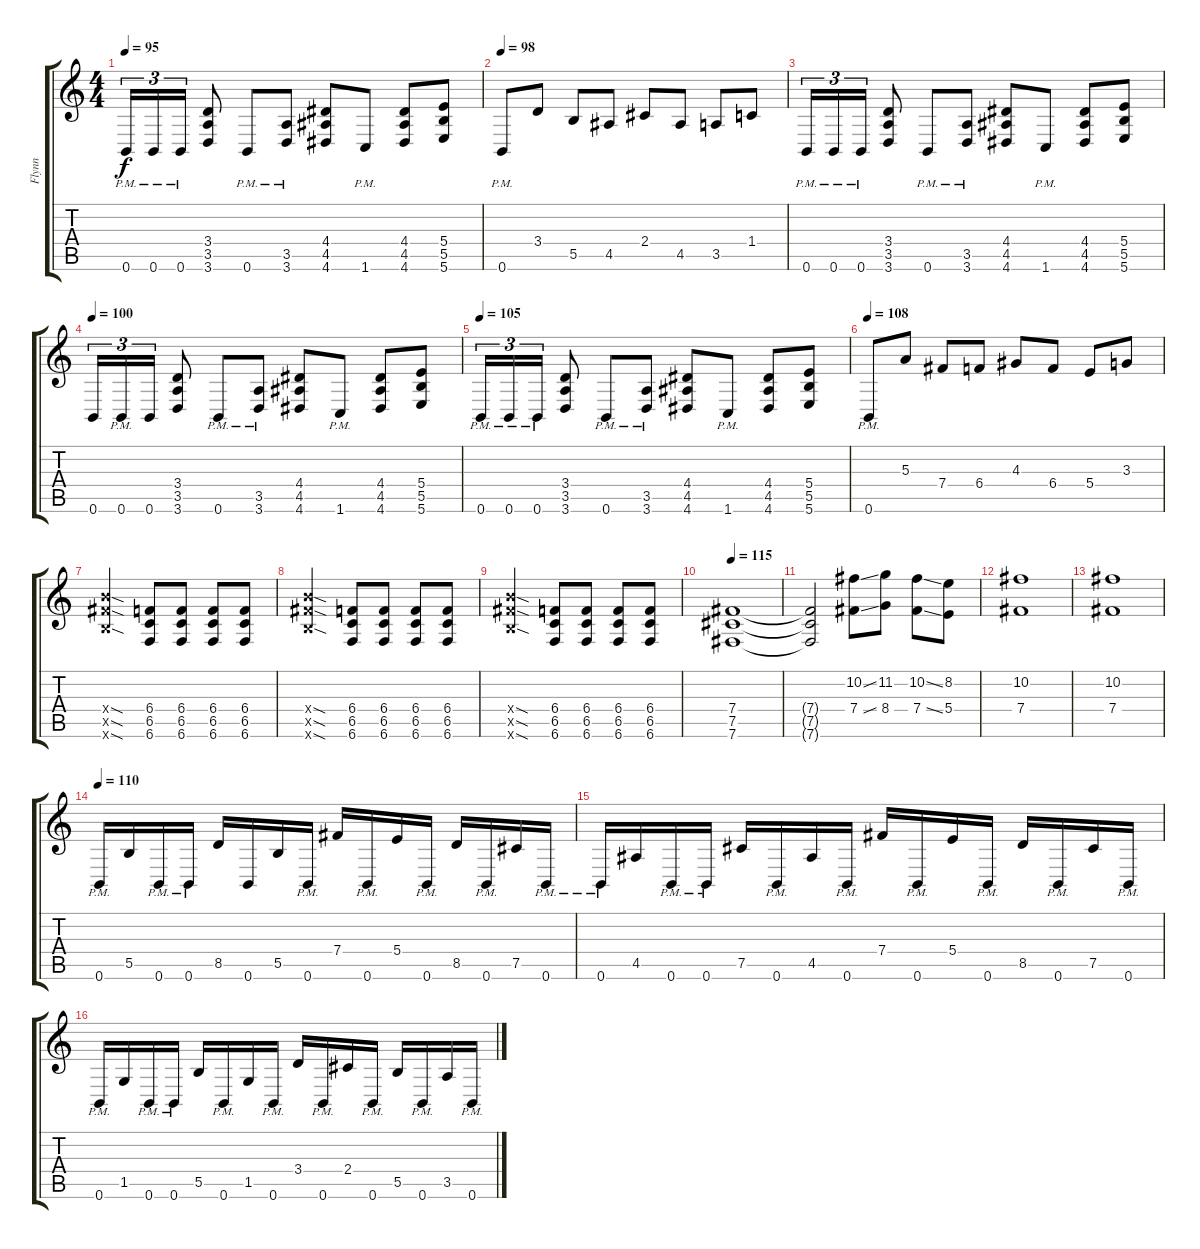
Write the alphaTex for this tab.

\track ("Flynn" "Flynn") {instrument distortionguitar}
\staff {score tabs}
\tuning (Db4 Ab3 E3 B2 Gb2 B1) {hide}
\ts (4 4)
\tempo 95
\clef g2
\ks c
0.6{pm}.16{tu (3 2) dy f} 0.6{pm}.16{tu (3 2)} 0.6{pm}.16{tu (3 2)} (3.4 3.5 3.6).8 0.6{pm}.8 (3.5{pm} 3.6{pm}).8 (4.4 4.5 4.6).8 1.6{pm}.8 (4.4 4.5 4.6).8 (5.4 5.5 5.6).8 |
\tempo 98
0.6{pm}.8 3.4.8 5.5.8 4.5.8 2.4.8 4.5.8 3.5.8 1.4.8 |
0.6{pm}.16{tu (3 2)} 0.6{pm}.16{tu (3 2)} 0.6{pm}.16{tu (3 2)} (3.4 3.5 3.6).8 0.6{pm}.8 (3.5{pm} 3.6{pm}).8 (4.4 4.5 4.6).8 1.6{pm}.8 (4.4 4.5 4.6).8 (5.4 5.5 5.6).8 |
\tempo 100
0.6.16{tu (3 2)} 0.6{pm}.16{tu (3 2)} 0.6.16{tu (3 2)} (3.4 3.5 3.6).8 0.6{pm}.8 (3.5{pm} 3.6{pm}).8 (4.4 4.5 4.6).8 1.6{pm}.8 (4.4 4.5 4.6).8 (5.4 5.5 5.6).8 |
\tempo 105
0.6{pm}.16{tu (3 2)} 0.6{pm}.16{tu (3 2)} 0.6{pm}.16{tu (3 2)} (3.4 3.5 3.6).8 0.6{pm}.8 (3.5{pm} 3.6{pm}).8 (4.4 4.5 4.6).8 1.6{pm}.8 (4.4 4.5 4.6).8 (5.4 5.5 5.6).8 |
\tempo 108
0.6{pm}.8 5.3.8 7.4.8 6.4.8 4.3.8 6.4.8 5.4.8 3.3.8 |
(12.4{sod x} 12.5{sod x} 12.6{sod x}).2 (6.4 6.5 6.6).8 (6.4 6.5 6.6).8 (6.4 6.5 6.6).8 (6.4 6.5 6.6).8 |
(12.4{sod x} 12.5{sod x} 12.6{sod x}).2 (6.4 6.5 6.6).8 (6.4 6.5 6.6).8 (6.4 6.5 6.6).8 (6.4 6.5 6.6).8 |
(12.4{sod x} 12.5{sod x} 12.6{sod x}).2 (6.4 6.5 6.6).8 (6.4 6.5 6.6).8 (6.4 6.5 6.6).8 (6.4 6.5 6.6).8 |
\tempo 115
(7.4 7.5 7.6).1 |
(7.4{t} 7.5{t} 7.6{t}).2 (10.2{ss} 7.4{ss}).8 (11.2 8.4).8 (10.2{ss} 7.4{ss}).8 (8.2 5.4).8 |
(10.2 7.4).1 |
(10.2 7.4).1 |
\tempo 110
0.6{pm}.16 5.5.16 0.6{pm}.16 0.6{pm}.16 8.5.16 0.6.16 5.5.16 0.6{pm}.16 7.4.16 0.6{pm}.16 5.4.16 0.6{pm}.16 8.5.16 0.6{pm}.16 7.5.16 0.6{pm}.16 |
0.6{pm}.16 4.5.16 0.6{pm}.16 0.6{pm}.16 7.5.16 0.6{pm}.16 4.5.16 0.6{pm}.16 7.4.16 0.6{pm}.16 5.4.16 0.6{pm}.16 8.5.16 0.6{pm}.16 7.5.16 0.6{pm}.16 |
0.6{pm}.16 1.5.16 0.6{pm}.16 0.6{pm}.16 5.5.16 0.6{pm}.16 1.5.16 0.6{pm}.16 3.4.16 0.6{pm}.16 2.4.16 0.6{pm}.16 5.5.16 0.6{pm}.16 3.5.16 0.6{pm}.16
